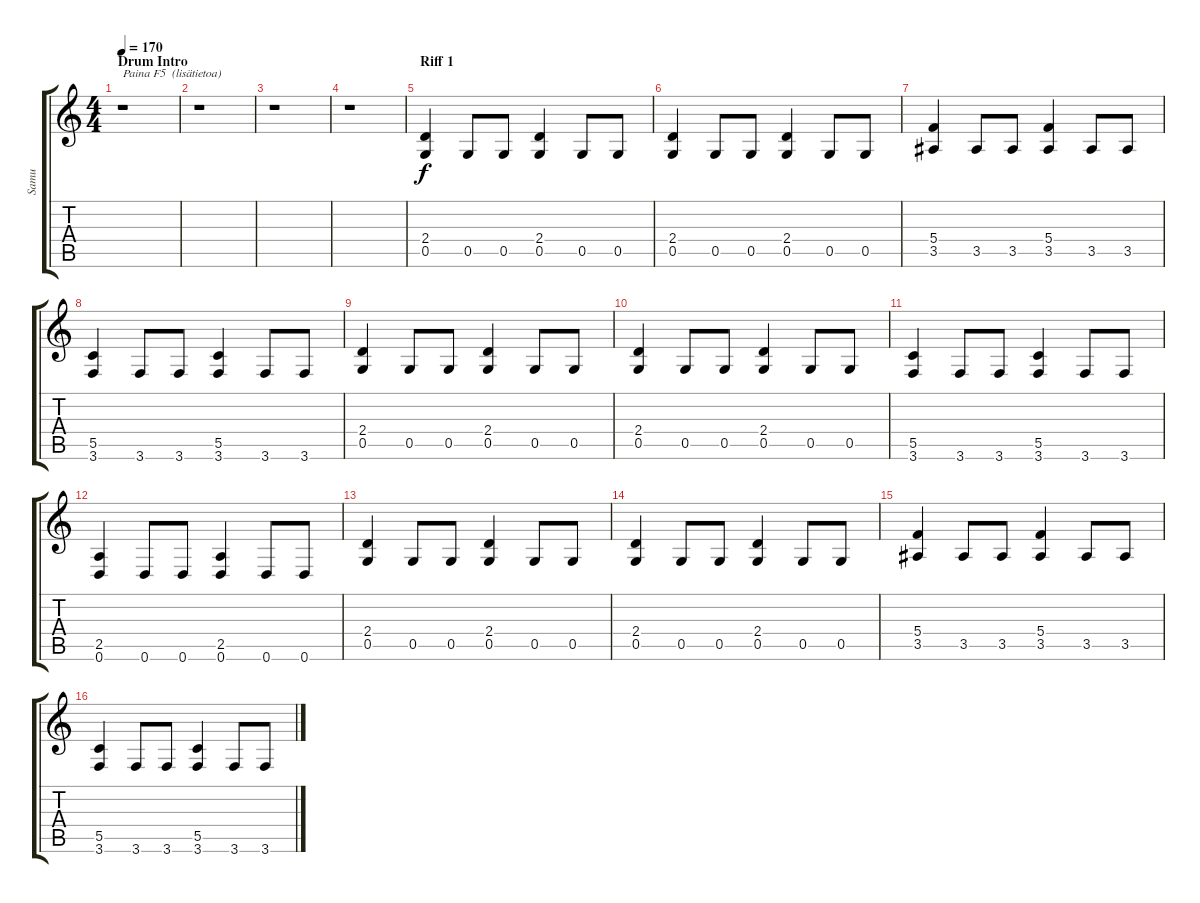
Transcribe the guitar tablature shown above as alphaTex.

\track ("Samu" "Samu") {instrument distortionguitar}
\staff {score tabs}
\tuning (D4 A3 F3 C3 G2 D2) {hide}
\ts (4 4)
\section ("" "Drum Intro")
\tempo 170
\clef g2
\ks c
r.1{txt "Paina F5  (lisätietoa)" dy f instrument distortionguitar} |
r.1 |
r.1 |
r.1 |
\section ("" "Riff 1")
(2.4 0.5).4 0.5.8 0.5.8 (2.4 0.5).4 0.5.8 0.5.8 |
(2.4 0.5).4 0.5.8 0.5.8 (2.4 0.5).4 0.5.8 0.5.8 |
(5.4 3.5).4 3.5.8 3.5.8 (5.4 3.5).4 3.5.8 3.5.8 |
(5.5 3.6).4 3.6.8 3.6.8 (5.5 3.6).4 3.6.8 3.6.8 |
(2.4 0.5).4 0.5.8 0.5.8 (2.4 0.5).4 0.5.8 0.5.8 |
(2.4 0.5).4 0.5.8 0.5.8 (2.4 0.5).4 0.5.8 0.5.8 |
(5.5 3.6).4 3.6.8 3.6.8 (5.5 3.6).4 3.6.8 3.6.8 |
(2.5 0.6).4 0.6.8 0.6.8 (2.5 0.6).4 0.6.8 0.6.8 |
(2.4 0.5).4 0.5.8 0.5.8 (2.4 0.5).4 0.5.8 0.5.8 |
(2.4 0.5).4 0.5.8 0.5.8 (2.4 0.5).4 0.5.8 0.5.8 |
(5.4 3.5).4 3.5.8 3.5.8 (5.4 3.5).4 3.5.8 3.5.8 |
(5.5 3.6).4 3.6.8 3.6.8 (5.5 3.6).4 3.6.8 3.6.8
